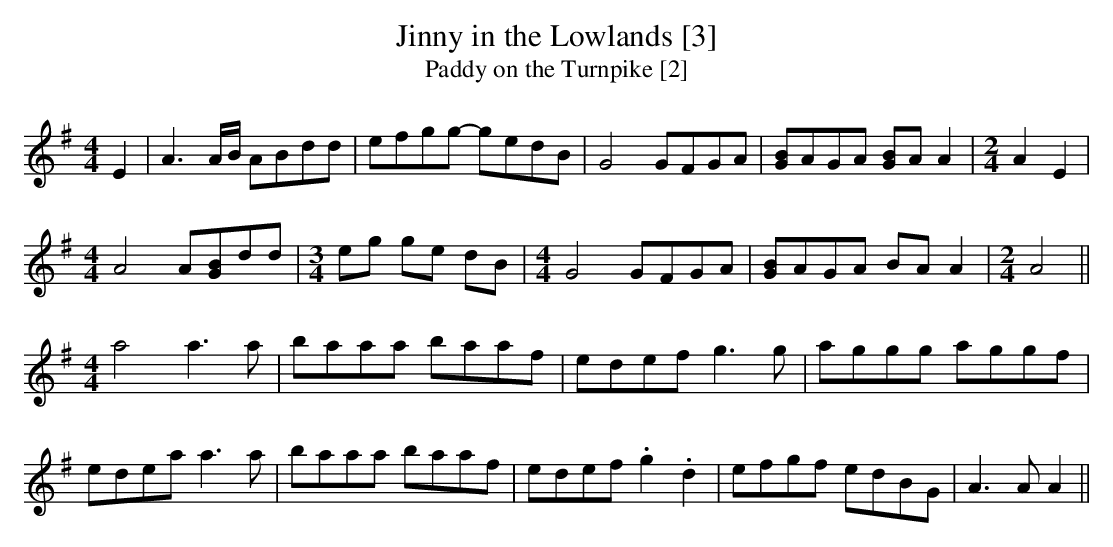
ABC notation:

X:1
T:Jinny in the Lowlands [3]
T:Paddy on the Turnpike [2]
M:4/4
L:1/8
K:Ador
E2|A3 A/B/ ABdd|efgg- gedB|G4 GFGA|[GB]AGA [GB]A A2|\
L:1/8
M:2/4
A2E2|
L:1/8
M:4/4
A4 A[GB]dd|\
L:1/8
M:3/4
eg ge dB|\
L:1/8
M:4/4
G4 GFGA|[GB]AGA BA A2|\
L:1/8
M:2/4
A4||
L:1/8
M:4/4
a4 a3a|baaa baaf|edef g3g|aggg aggf|
edea a3a|baaa baaf|edef .g2.d2|efgf edBG|A3A A2||
